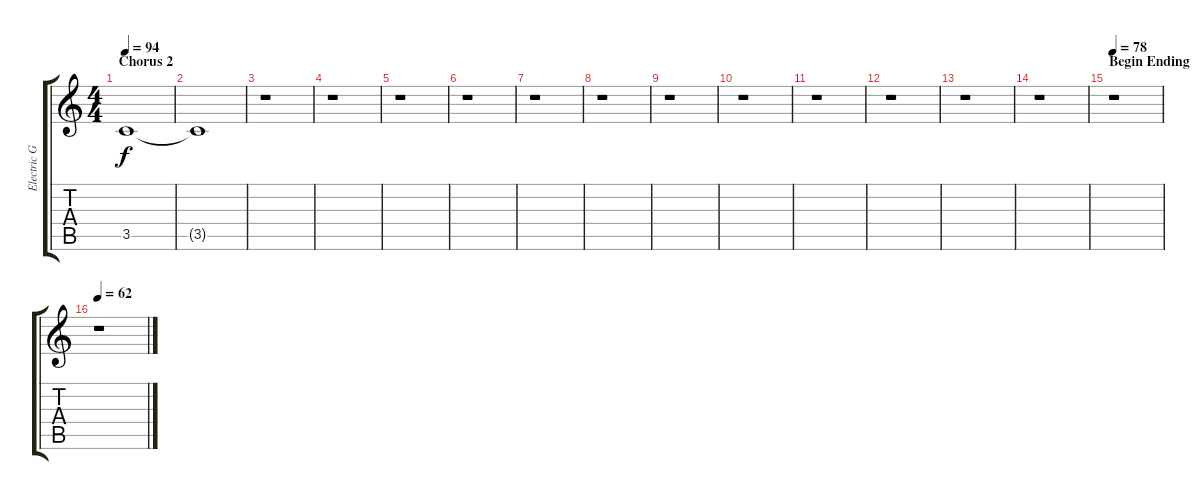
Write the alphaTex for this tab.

\track ("Electric Guitar (Overdubs)" "Electric G") {instrument distortionguitar}
\staff {score tabs}
\tuning (E4 B3 G3 D3 A2 E2) {hide}
\ts (4 4)
\section ("" "Chorus 2")
\tempo 94
\clef g2
\ks c
3.5{t}.1{dy f} |
3.5{t}.1 |
r.1 |
r.1 |
r.1 |
r.1 |
r.1 |
r.1 |
r.1 |
r.1 |
r.1 |
r.1 |
r.1 |
r.1 |
\section ("" "Begin Ending")
\tempo 78
r.1 |
\tempo 62
r.1
